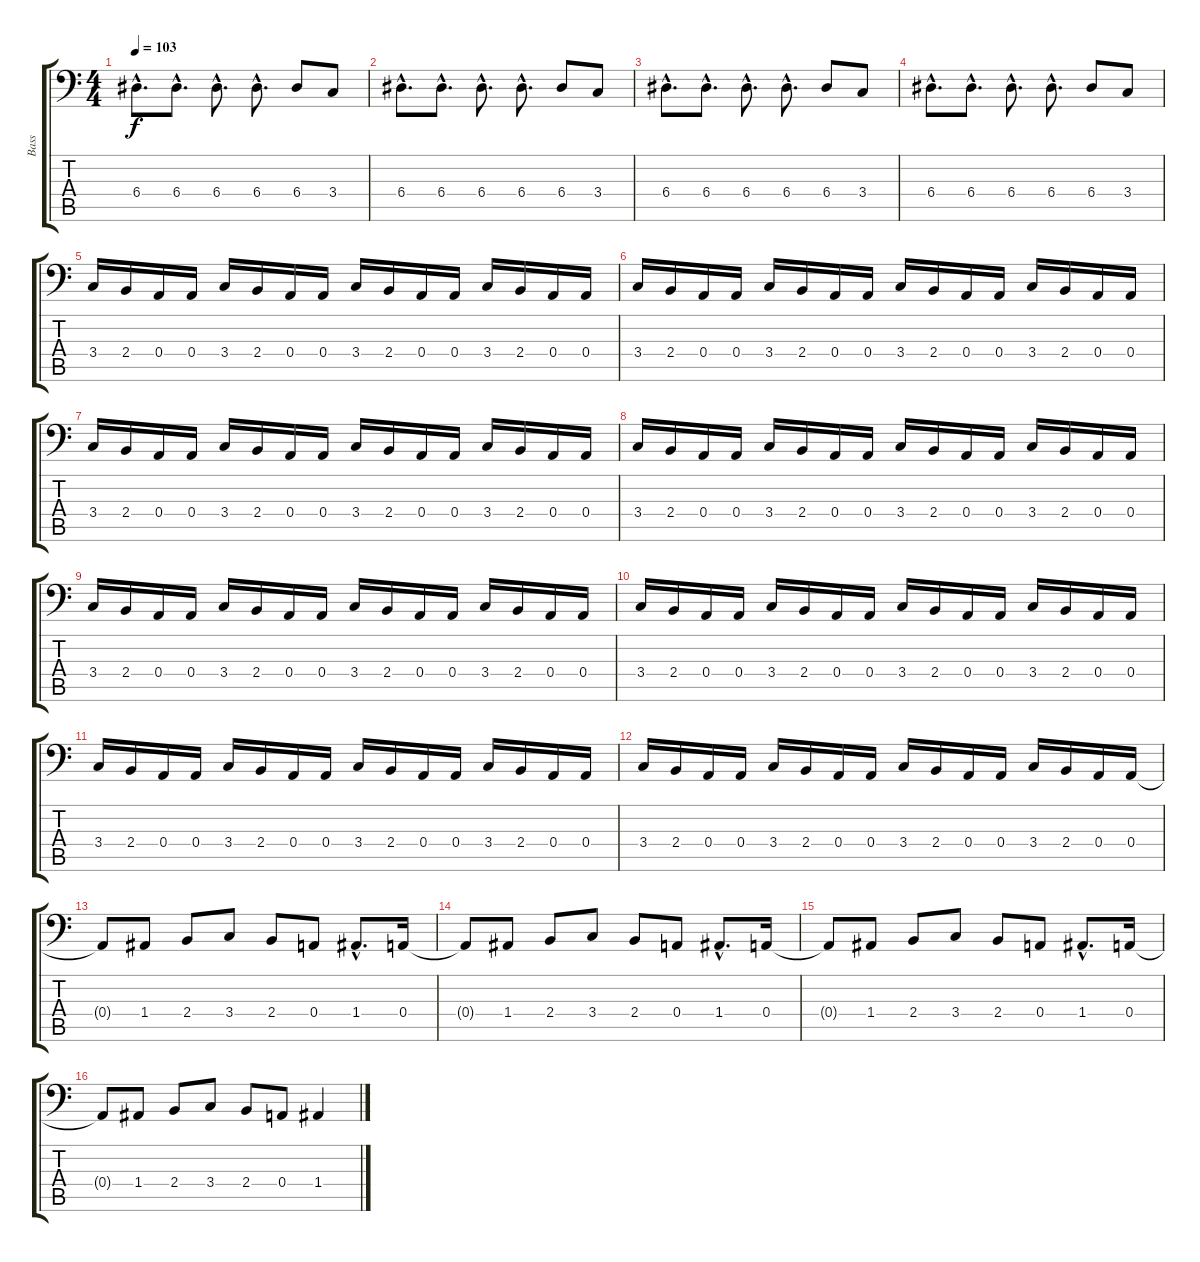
\track ("Bass" "Bass") {instrument electricbassfinger}
\staff {score tabs}
\tuning (C3 G2 D2 A1 E1 B0) {hide}
\ts (4 4)
\tempo 103
\clef f4
\ks c
6.4{hac}.8{d dy f instrument electricbassfinger} 6.4{hac}.8{d} 6.4{hac}.8{d} 6.4{hac}.8{d} 6.4.8 3.4.8 |
6.4{hac}.8{d} 6.4{hac}.8{d} 6.4{hac}.8{d} 6.4{hac}.8{d} 6.4.8 3.4.8 |
6.4{hac}.8{d} 6.4{hac}.8{d} 6.4{hac}.8{d} 6.4{hac}.8{d} 6.4.8 3.4.8 |
6.4{hac}.8{d} 6.4{hac}.8{d} 6.4{hac}.8{d} 6.4{hac}.8{d} 6.4.8 3.4.8 |
3.4.16 2.4.16 0.4.16 0.4.16 3.4.16 2.4.16 0.4.16 0.4.16 3.4.16 2.4.16 0.4.16 0.4.16 3.4.16 2.4.16 0.4.16 0.4.16 |
3.4.16 2.4.16 0.4.16 0.4.16 3.4.16 2.4.16 0.4.16 0.4.16 3.4.16 2.4.16 0.4.16 0.4.16 3.4.16 2.4.16 0.4.16 0.4.16 |
3.4.16 2.4.16 0.4.16 0.4.16 3.4.16 2.4.16 0.4.16 0.4.16 3.4.16 2.4.16 0.4.16 0.4.16 3.4.16 2.4.16 0.4.16 0.4.16 |
3.4.16 2.4.16 0.4.16 0.4.16 3.4.16 2.4.16 0.4.16 0.4.16 3.4.16 2.4.16 0.4.16 0.4.16 3.4.16 2.4.16 0.4.16 0.4.16 |
3.4.16 2.4.16 0.4.16 0.4.16 3.4.16 2.4.16 0.4.16 0.4.16 3.4.16 2.4.16 0.4.16 0.4.16 3.4.16 2.4.16 0.4.16 0.4.16 |
3.4.16 2.4.16 0.4.16 0.4.16 3.4.16 2.4.16 0.4.16 0.4.16 3.4.16 2.4.16 0.4.16 0.4.16 3.4.16 2.4.16 0.4.16 0.4.16 |
3.4.16 2.4.16 0.4.16 0.4.16 3.4.16 2.4.16 0.4.16 0.4.16 3.4.16 2.4.16 0.4.16 0.4.16 3.4.16 2.4.16 0.4.16 0.4.16 |
3.4.16 2.4.16 0.4.16 0.4.16 3.4.16 2.4.16 0.4.16 0.4.16 3.4.16 2.4.16 0.4.16 0.4.16 3.4.16 2.4.16 0.4.16 0.4.16 |
0.4{t}.8 1.4.8 2.4.8 3.4.8 2.4.8 0.4.8 1.4{hac}.8{d} 0.4.16 |
0.4{t}.8 1.4.8 2.4.8 3.4.8 2.4.8 0.4.8 1.4{hac}.8{d} 0.4.16 |
0.4{t}.8 1.4.8 2.4.8 3.4.8 2.4.8 0.4.8 1.4{hac}.8{d} 0.4.16 |
0.4{t}.8 1.4.8 2.4.8 3.4.8 2.4.8 0.4.8 1.4.4
